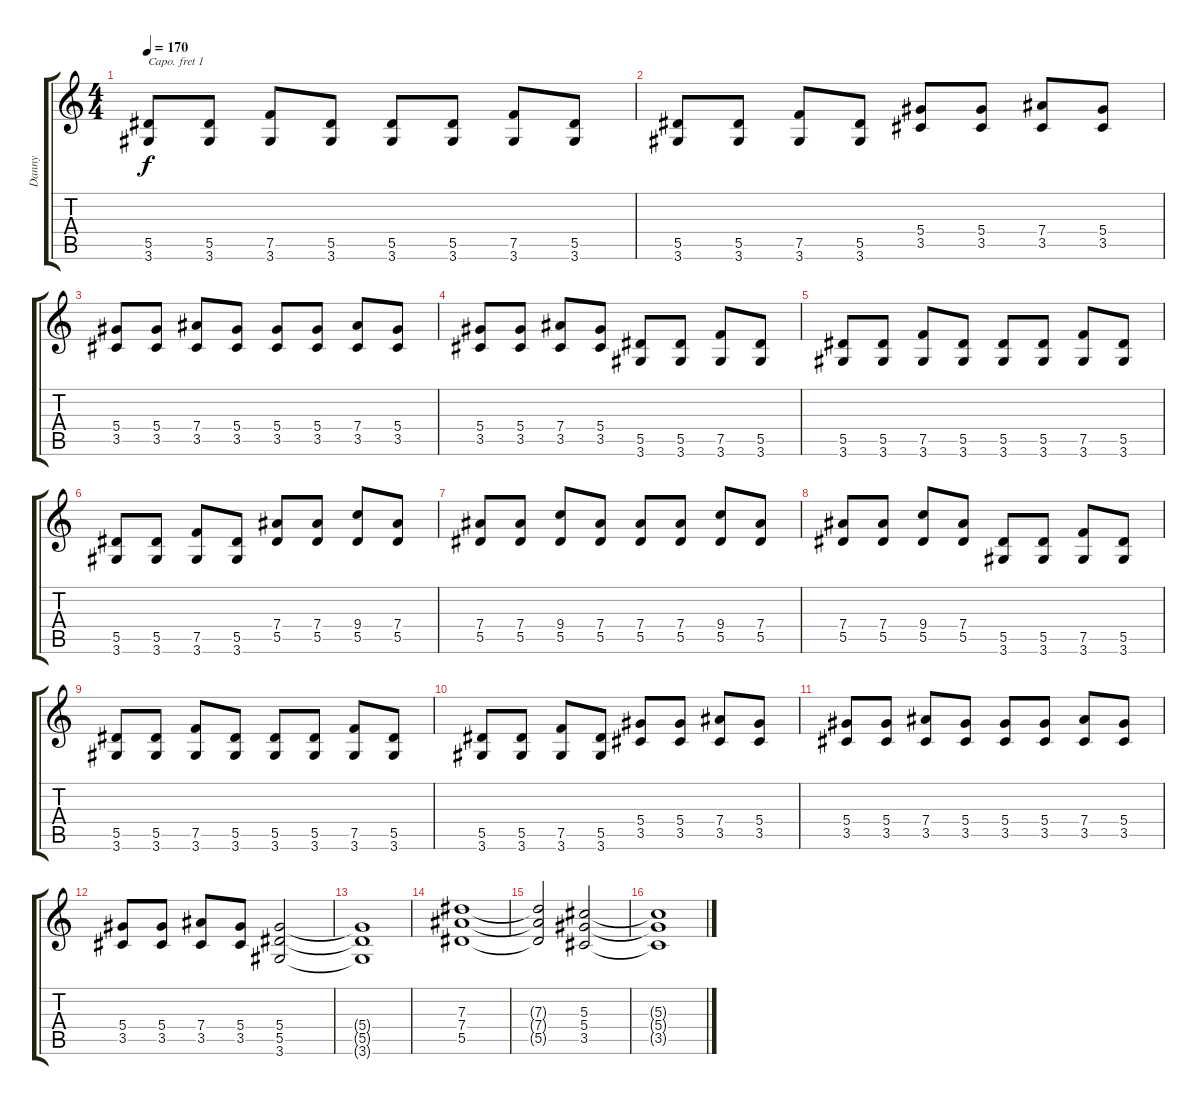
\track ("Danny" "Danny") {instrument distortionguitar}
\staff {score tabs}
\capo 1
\tuning (E4 B3 G3 D3 A2 E2) {hide}
\ts (4 4)
\tempo 170
\clef g2
\ks c
(5.5 3.6).8{dy f} (5.5 3.6).8 (7.5 3.6).8 (5.5 3.6).8 (5.5 3.6).8 (5.5 3.6).8 (7.5 3.6).8 (5.5 3.6).8 |
(5.5 3.6).8 (5.5 3.6).8 (7.5 3.6).8 (5.5 3.6).8 (5.4 3.5).8 (5.4 3.5).8 (7.4 3.5).8 (5.4 3.5).8 |
(5.4 3.5).8 (5.4 3.5).8 (7.4 3.5).8 (5.4 3.5).8 (5.4 3.5).8 (5.4 3.5).8 (7.4 3.5).8 (5.4 3.5).8 |
(5.4 3.5).8 (5.4 3.5).8 (7.4 3.5).8 (5.4 3.5).8 (5.5 3.6).8 (5.5 3.6).8 (7.5 3.6).8 (5.5 3.6).8 |
(5.5 3.6).8 (5.5 3.6).8 (7.5 3.6).8 (5.5 3.6).8 (5.5 3.6).8 (5.5 3.6).8 (7.5 3.6).8 (5.5 3.6).8 |
(5.5 3.6).8 (5.5 3.6).8 (7.5 3.6).8 (5.5 3.6).8 (7.4 5.5).8 (7.4 5.5).8 (9.4 5.5).8 (7.4 5.5).8 |
(7.4 5.5).8 (7.4 5.5).8 (9.4 5.5).8 (7.4 5.5).8 (7.4 5.5).8 (7.4 5.5).8 (9.4 5.5).8 (7.4 5.5).8 |
(7.4 5.5).8 (7.4 5.5).8 (9.4 5.5).8 (7.4 5.5).8 (5.5 3.6).8 (5.5 3.6).8 (7.5 3.6).8 (5.5 3.6).8 |
(5.5 3.6).8 (5.5 3.6).8 (7.5 3.6).8 (5.5 3.6).8 (5.5 3.6).8 (5.5 3.6).8 (7.5 3.6).8 (5.5 3.6).8 |
(5.5 3.6).8 (5.5 3.6).8 (7.5 3.6).8 (5.5 3.6).8 (5.4 3.5).8 (5.4 3.5).8 (7.4 3.5).8 (5.4 3.5).8 |
(5.4 3.5).8 (5.4 3.5).8 (7.4 3.5).8 (5.4 3.5).8 (5.4 3.5).8 (5.4 3.5).8 (7.4 3.5).8 (5.4 3.5).8 |
(5.4 3.5).8 (5.4 3.5).8 (7.4 3.5).8 (5.4 3.5).8 (5.4 5.5 3.6).2 |
(5.4{t} 5.5{t} 3.6{t}).1 |
(7.3 7.4 5.5).1 |
(7.3{t} 7.4{t} 5.5{t}).2 (5.3 5.4 3.5).2 |
(5.3{t} 5.4{t} 3.5{t}).1
